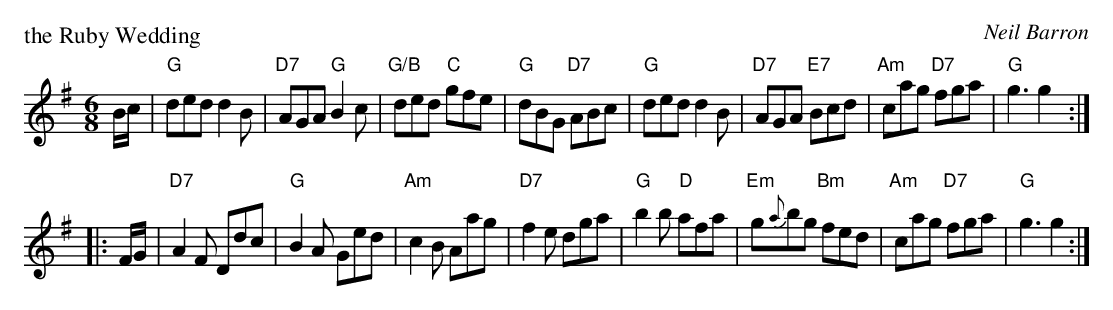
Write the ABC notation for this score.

X:1
P: the Ruby Wedding
C: Neil Barron
M: 6/8
L: 1/8
K: G
B/c/ \
| "G"ded d2B | "D7"AGA "G"B2c | "G/B"ded "C"gfe | "G"dBG "D7"ABc \
| "G"ded d2B | "D7"AGA "E7"Bcd | "Am"cag "D7"fga | "G"g3 g2 :|
|: F/G/ \
| "D7"A2F Ddc | "G"B2A Ged | "Am"c2B Aag | "D7"f2e dga \
| "G"b2b "D"afa | "Em"g{a}bg "Bm"fed | "Am"cag "D7"fga | "G"g3 g2 :|
